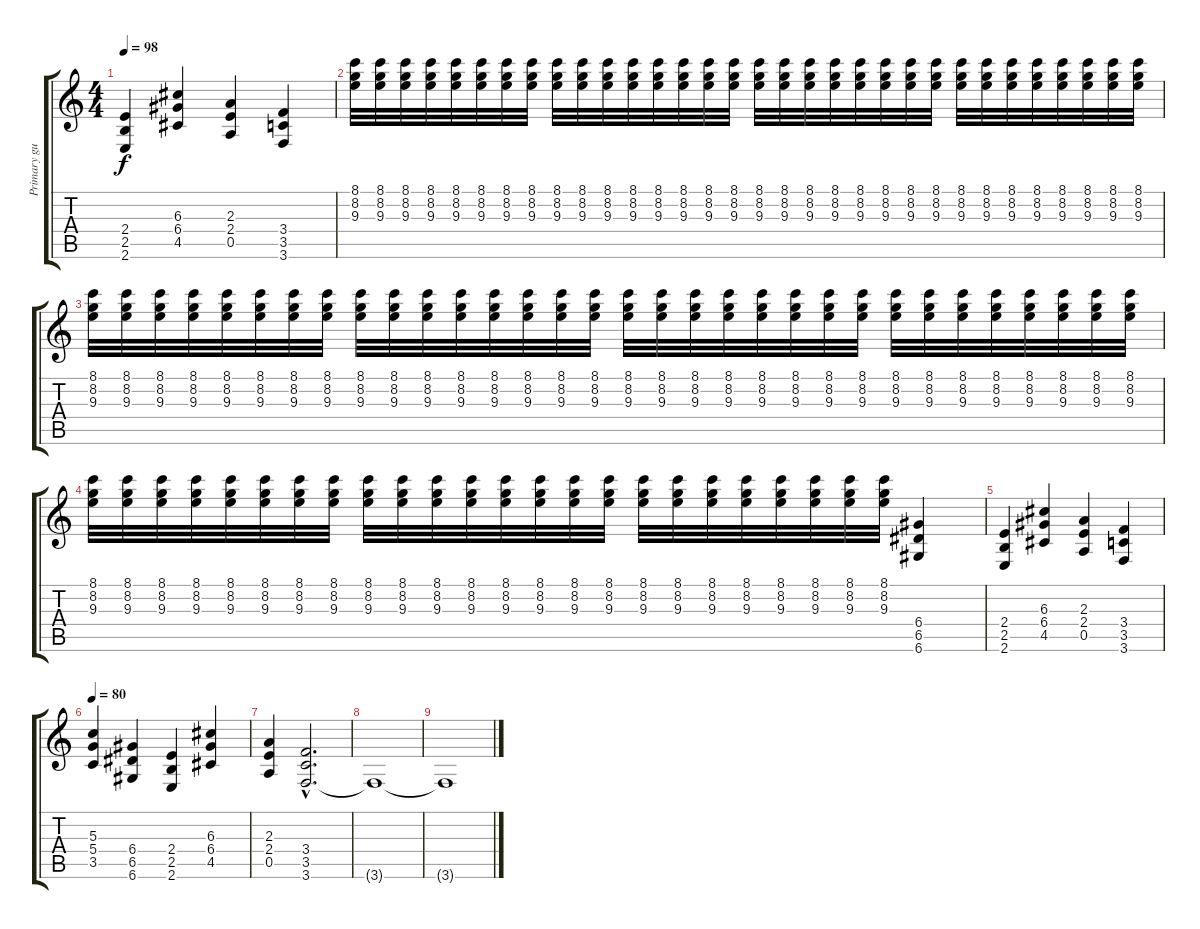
\track ("Primary guitar" "Primary gu") {instrument electricguitarjazz}
\staff {score tabs}
\tuning (E4 B3 G3 D3 A2 D2) {hide}
\ts (4 4)
\tempo 98
\clef g2
\ks c
(2.4 2.5 2.6).4{dy f} (6.3 6.4 4.5).4 (2.3 2.4 0.5).4 (3.4 3.5 3.6).4 |
(8.1 8.2 9.3).32 (8.1 8.2 9.3).32 (8.1 8.2 9.3).32 (8.1 8.2 9.3).32 (8.1 8.2 9.3).32 (8.1 8.2 9.3).32 (8.1 8.2 9.3).32 (8.1 8.2 9.3).32 (8.1 8.2 9.3).32 (8.1 8.2 9.3).32 (8.1 8.2 9.3).32 (8.1 8.2 9.3).32 (8.1 8.2 9.3).32 (8.1 8.2 9.3).32 (8.1 8.2 9.3).32 (8.1 8.2 9.3).32 (8.1 8.2 9.3).32 (8.1 8.2 9.3).32 (8.1 8.2 9.3).32 (8.1 8.2 9.3).32 (8.1 8.2 9.3).32 (8.1 8.2 9.3).32 (8.1 8.2 9.3).32 (8.1 8.2 9.3).32 (8.1 8.2 9.3).32 (8.1 8.2 9.3).32 (8.1 8.2 9.3).32 (8.1 8.2 9.3).32 (8.1 8.2 9.3).32 (8.1 8.2 9.3).32 (8.1 8.2 9.3).32 (8.1 8.2 9.3).32 |
(8.1 8.2 9.3).32 (8.1 8.2 9.3).32 (8.1 8.2 9.3).32 (8.1 8.2 9.3).32 (8.1 8.2 9.3).32 (8.1 8.2 9.3).32 (8.1 8.2 9.3).32 (8.1 8.2 9.3).32 (8.1 8.2 9.3).32 (8.1 8.2 9.3).32 (8.1 8.2 9.3).32 (8.1 8.2 9.3).32 (8.1 8.2 9.3).32 (8.1 8.2 9.3).32 (8.1 8.2 9.3).32 (8.1 8.2 9.3).32 (8.1 8.2 9.3).32 (8.1 8.2 9.3).32 (8.1 8.2 9.3).32 (8.1 8.2 9.3).32 (8.1 8.2 9.3).32 (8.1 8.2 9.3).32 (8.1 8.2 9.3).32 (8.1 8.2 9.3).32 (8.1 8.2 9.3).32 (8.1 8.2 9.3).32 (8.1 8.2 9.3).32 (8.1 8.2 9.3).32 (8.1 8.2 9.3).32 (8.1 8.2 9.3).32 (8.1 8.2 9.3).32 (8.1 8.2 9.3).32 |
(8.1 8.2 9.3).32 (8.1 8.2 9.3).32 (8.1 8.2 9.3).32 (8.1 8.2 9.3).32 (8.1 8.2 9.3).32 (8.1 8.2 9.3).32 (8.1 8.2 9.3).32 (8.1 8.2 9.3).32 (8.1 8.2 9.3).32 (8.1 8.2 9.3).32 (8.1 8.2 9.3).32 (8.1 8.2 9.3).32 (8.1 8.2 9.3).32 (8.1 8.2 9.3).32 (8.1 8.2 9.3).32 (8.1 8.2 9.3).32 (8.1 8.2 9.3).32 (8.1 8.2 9.3).32 (8.1 8.2 9.3).32 (8.1 8.2 9.3).32 (8.1 8.2 9.3).32 (8.1 8.2 9.3).32 (8.1 8.2 9.3).32 (8.1 8.2 9.3).32 (6.4 6.5 6.6).4 |
(2.4 2.5 2.6).4 (6.3 6.4 4.5).4 (2.3 2.4 0.5).4 (3.4 3.5 3.6).4 |
\tempo 65
\tempo 80
(5.3 5.4 3.5).4 (6.4 6.5 6.6).4 (2.4 2.5 2.6).4 (6.3 6.4 4.5).4 |
(2.3 2.4 0.5).4 (3.4{hac} 3.5{hac} 3.6{hac}).2{d} |
3.6{t}.1 |
3.6{t}.1
